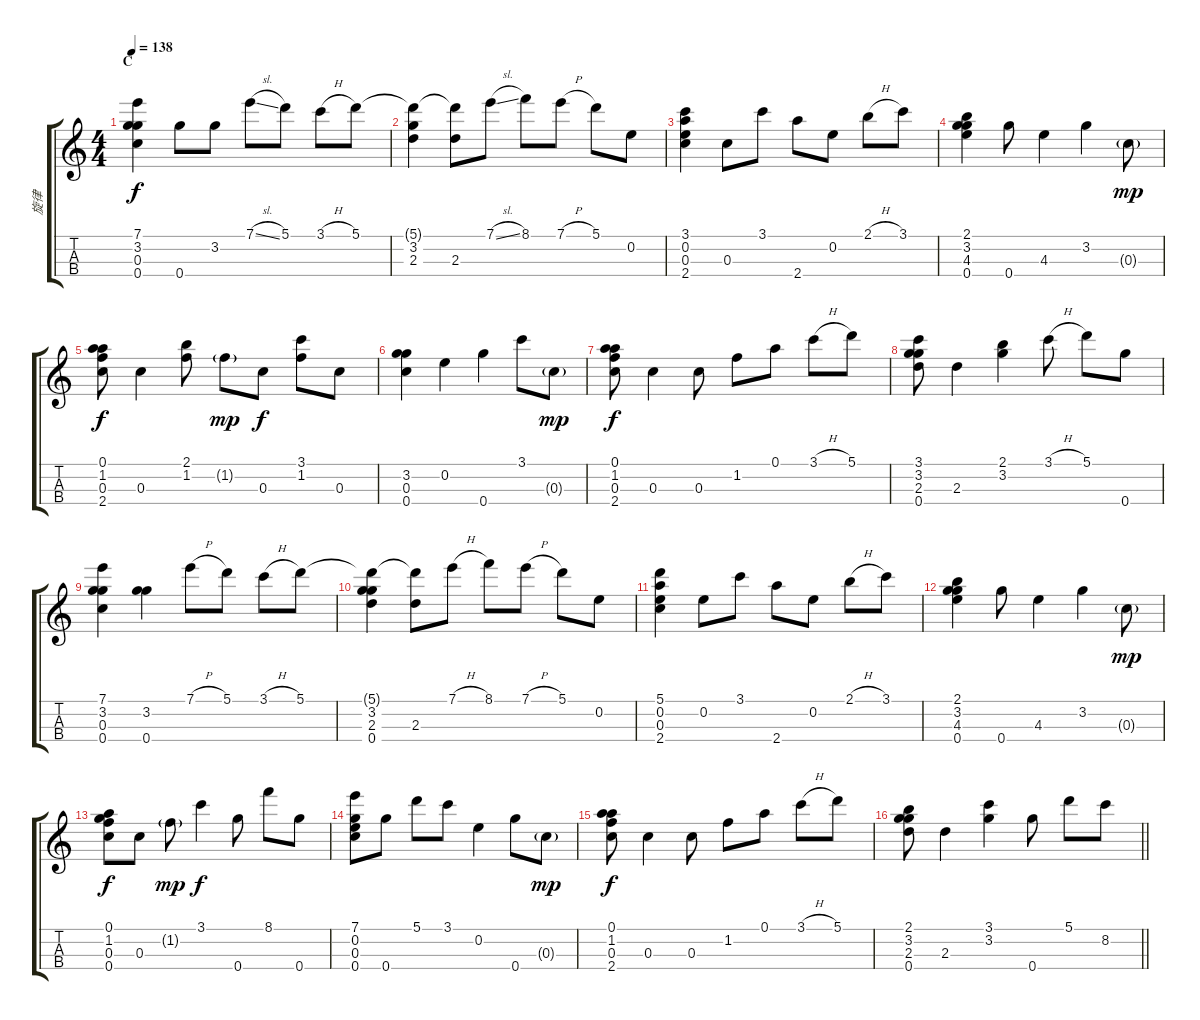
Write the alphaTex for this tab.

\track ("旋律" "旋律") {instrument acousticguitarnylon}
\staff {score tabs}
\tuning (A4 E4 C4 G4) {hide}
\ts (4 4)
\section ("" "C")
\tempo 138
\clef g2
\ks c
(7.1 3.2 0.3 0.4).4{dy f} 0.4.8 3.2.8 7.1{sl}.8 5.1.8 3.1{h}.8 5.1.8 |
(5.1{t} 3.2 2.3).4 (5.1{t} 2.3).8 7.1{sl}.8 8.1.8 7.1{h}.8 5.1.8 0.2.8 |
(3.1 0.2 0.3 2.4).4 0.3.8 3.1.8 2.4.8 0.2.8 2.1{h}.8 3.1.8 |
(2.1 3.2 4.3 0.4).4 0.4.8 4.3.4 3.2.4 0.3{g}.8{dy mp} |
(0.1 1.2 0.3 2.4).8{dy f} 0.3.4 (2.1 1.2).8 1.2{g}.8{dy mp} 0.3.8{dy f} (3.1 1.2).8 0.3.8 |
(3.2 0.3 0.4).4 0.2.4 0.4.4 3.1.8 0.3{g}.8{dy mp} |
(0.1 1.2 0.3 2.4).8{dy f} 0.3.4 0.3.8 1.2.8 0.1.8 3.1{h}.8 5.1.8 |
(3.1 3.2 2.3 0.4).8 2.3.4 (2.1 3.2).4 3.1{h}.8 5.1.8 0.4.8 |
(7.1 3.2 0.3 0.4).4 (3.2 0.4).4 7.1{h}.8 5.1.8 3.1{h}.8 5.1.8 |
(5.1{t} 3.2 2.3 0.4).4 (5.1{t} 2.3).8 7.1{h}.8 8.1.8 7.1{h}.8 5.1.8 0.2.8 |
(5.1 0.2 0.3 2.4).4 0.2.8 3.1.8 2.4.8 0.2.8 2.1{h}.8 3.1.8 |
(2.1 3.2 4.3 0.4).4 0.4.8 4.3.4 3.2.4 0.3{g}.8{dy mp} |
(0.1 1.2 0.3 0.4).8{dy f} 0.3.8 1.2{g}.8{dy mp} 3.1.4{dy f} 0.4.8 8.1.8 0.4.8 |
(7.1 0.2 0.3 0.4).8 0.4.8 5.1.8 3.1.8 0.2.4 0.4.8 0.3{g}.8{dy mp} |
(0.1 1.2 0.3 2.4).8{dy f} 0.3.4 0.3.8 1.2.8 0.1.8 3.1{h}.8 5.1.8 |
\barLineRight lightlight
(2.1 3.2 2.3 0.4).8 2.3.4 (3.1 3.2).4 0.4.8 5.1.8 8.2.8
